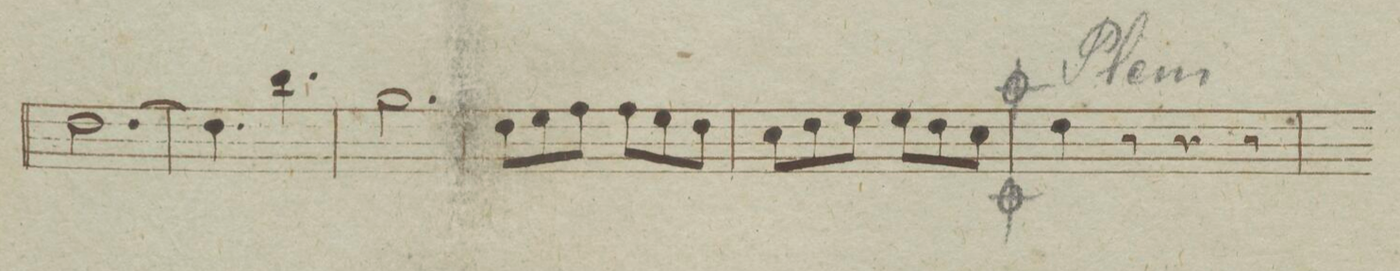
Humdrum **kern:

**kern
*I"Oboe Primo.
*clefG2
*k[b-e-]
*met(c)
*M6/8
[2.dd\
=59
4.dd\]
4.bb-\
=60
2.gg\
=61
8dd\L
8ee-\
8ff\J
8ff\L
8ee-\
8dd\J
=62
8cc\L
8dd\
8ee-\J
8ee-\L
8dd\
8cc\J
=63
4dd\
8r
4r
8r
=64
*-
